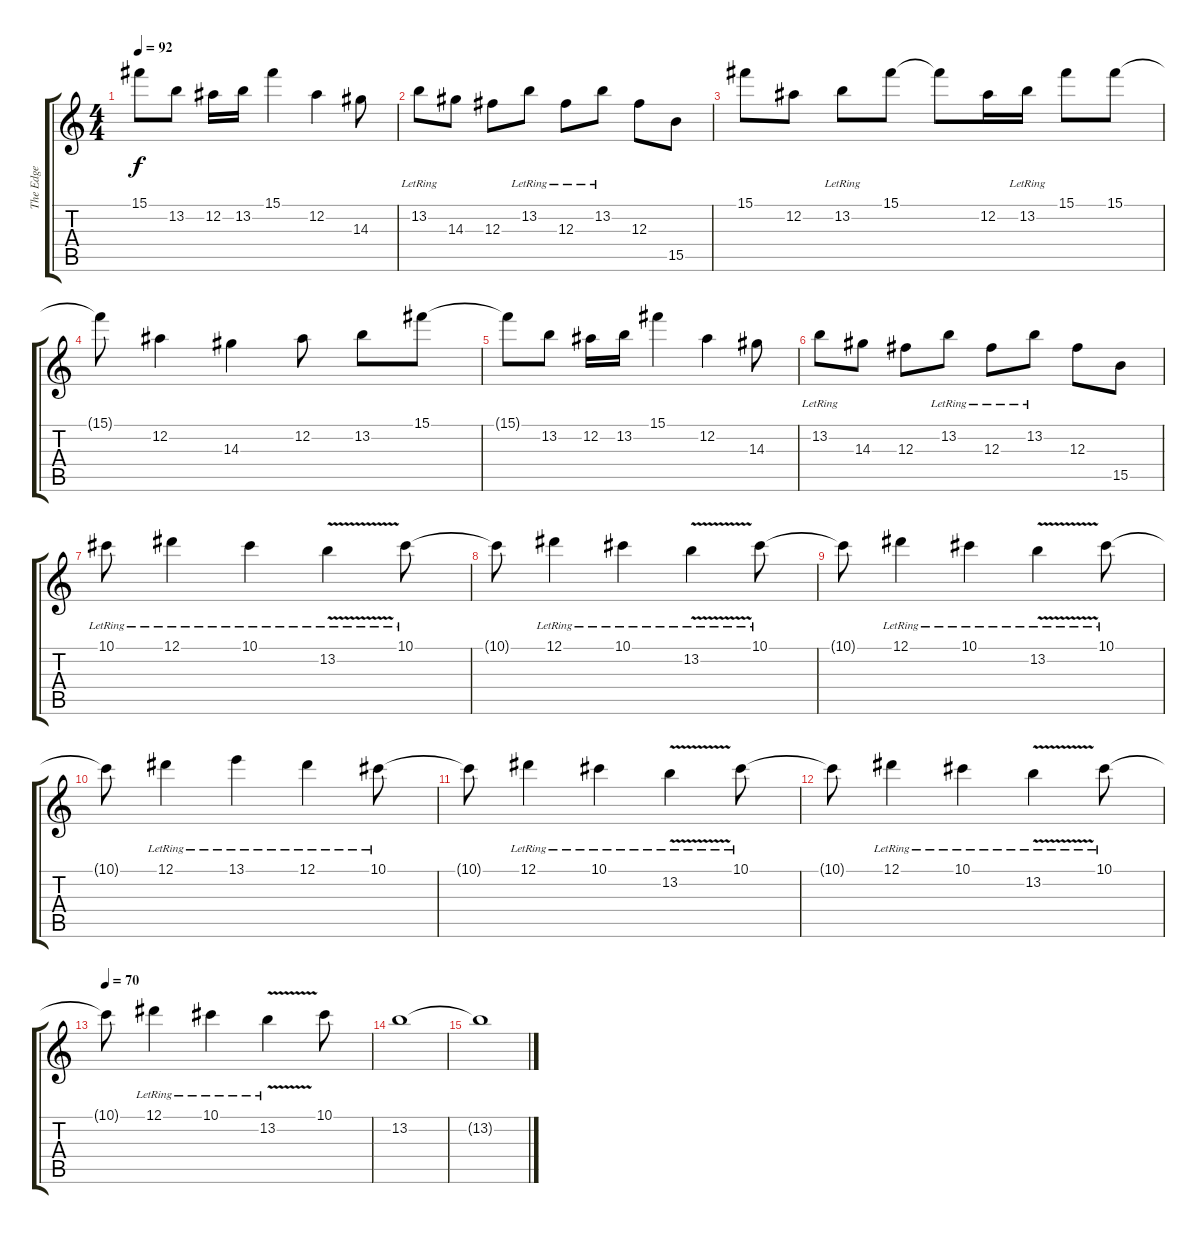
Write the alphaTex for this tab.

\track ("The Edge" "The Edge") {instrument electricguitarjazz}
\staff {score tabs}
\tuning (Eb4 Bb3 Gb3 Db3 Ab2 Eb2) {hide}
\ts (4 4)
\tempo 92
\clef g2
\ks c
15.1{t}.8{dy f} 13.2.8 12.2.16 13.2.16 15.1.4 12.2.4 14.3.8 |
13.2{lr}.8 14.3.8 12.3.8 13.2{lr}.8 12.3{lr}.8 13.2{lr}.8 12.3.8 15.5.8 |
15.1.8 12.2.8 13.2{lr}.8 15.1.8 15.1{t}.8 12.2.16 13.2{lr}.16 15.1.8 15.1.8 |
15.1{t}.8 12.2.4 14.3.4 12.2.8 13.2.8 15.1.8 |
15.1{t}.8 13.2.8 12.2.16 13.2.16 15.1.4 12.2.4 14.3.8 |
13.2{lr}.8 14.3.8 12.3.8 13.2{lr}.8 12.3{lr}.8 13.2{lr}.8 12.3.8 15.5.8 |
10.1{lr}.8 12.1{lr}.4 10.1{lr}.4 13.2{v lr}.4 10.1{lr}.8 |
10.1{t}.8 12.1{lr}.4 10.1{lr}.4 13.2{v lr}.4 10.1{lr}.8 |
10.1{t}.8 12.1{lr}.4 10.1{lr}.4 13.2{v lr}.4 10.1{lr}.8 |
10.1{t}.8 12.1{lr}.4 13.1{lr}.4 12.1{lr}.4 10.1{lr}.8 |
10.1{t}.8 12.1{lr}.4 10.1{lr}.4 13.2{v lr}.4 10.1{lr}.8 |
10.1{t}.8 12.1{lr}.4 10.1{lr}.4 13.2{v lr}.4 10.1{lr}.8 |
\tempo 70
10.1{t}.8 12.1{lr}.4 10.1{lr}.4 13.2{v lr}.4 10.1.8 |
13.2.1 |
13.2{t}.1{volume 0}
